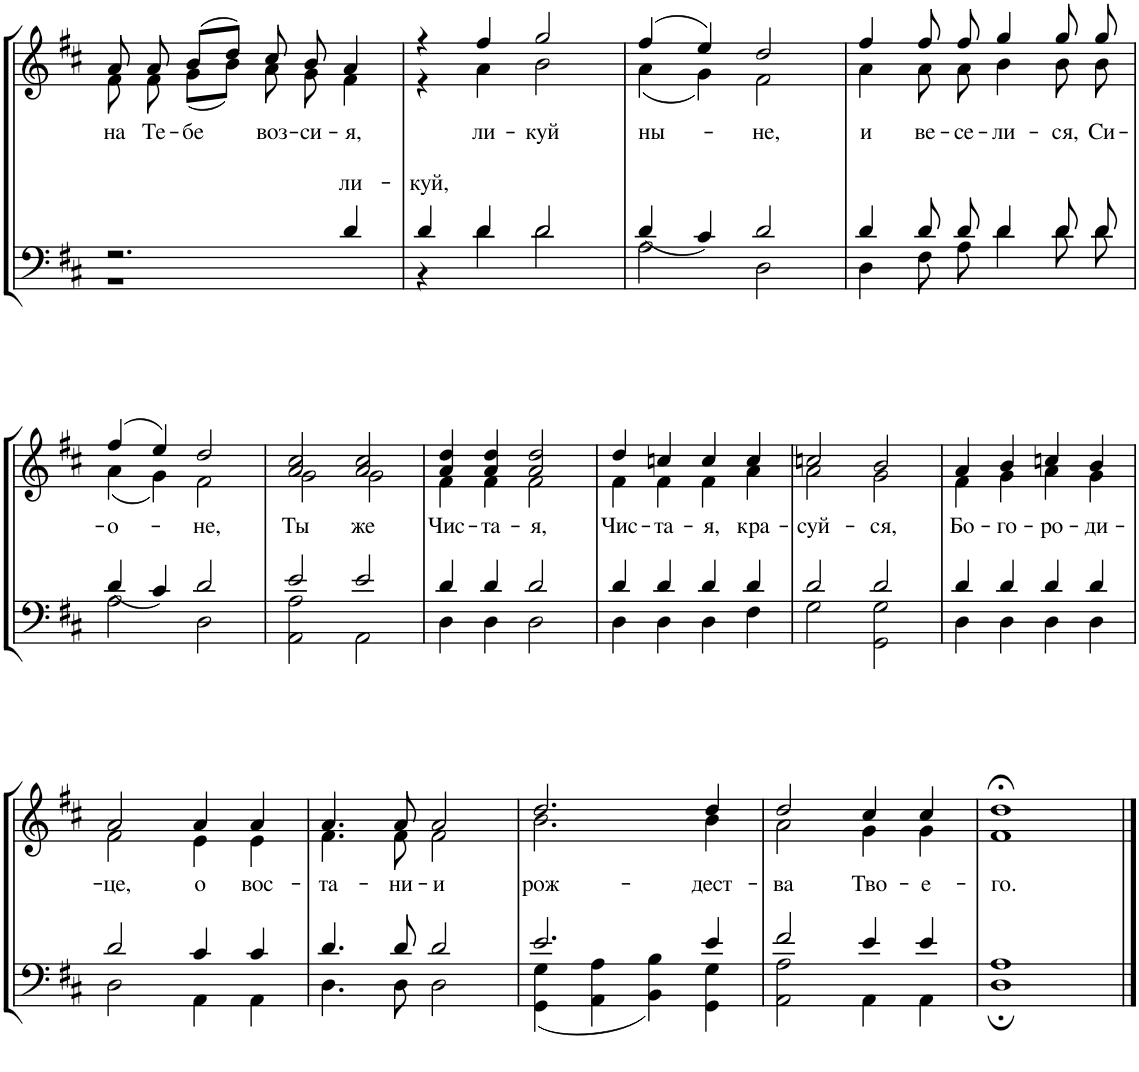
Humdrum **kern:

**kern	**text	**kern	**text
*part1	*part1	*part1	*part1
*staff2	*staff2	*staff1	*staff1
*I"Piano	*	*	*
*I'Pno.	*	*	*
!!LO:PB:g=z
*clefF4	*	*clefG2	*
*k[f#c#]	*	*k[f#c#]	*
*M4/4	*	*M4/4	*
=40	=40	=40	=40
*^	*	*^	*
*	*^	*	*	*	*
!	!	!	!	!	!	!LO:LY:b
1ryy	2.r	1r	.	8a/	8f#\	на
!	!	!	!	!	!	!LO:LY:b
.	.	.	.	8a/	8f#\	Те-
!	!	!	!	!	!	!LO:LY:b
.	.	.	.	(8b/L	(8g\L	-бе
.	.	.	.	8dd/J)	8b\J)	.
!	!	!	!	!	!	!LO:LY:b
.	.	.	.	8cc#/	8a\	воз-
!	!	!	!	!	!	!LO:LY:b
.	.	.	.	8b/	8g\	-си-
!	!	!	!LO:LY:a	!	!	!LO:LY:b
.	4d/	.	ли-	4a/	4f#\	-я,
=41	=41	=41	=41	=41	=41	=41
!	!	!	!LO:LY:a	!	!	!
1ryy	4d/	4r	-куй,	4r	4r	.
!	!	!	!	!	!	!LO:LY:b
.	4d/	4d\	.	4ff#/	4a\	ли-
!	!	!	!	!	!	!LO:LY:b
.	2d/	2d\	.	2gg/	2b\	-куй
=42	=42	=42	=42	=42	=42	=42
!	!	!	!	!	!	!LO:LY:b
1ryy	4d/	2A\	.	(4ff#/	(4a\	ны-
.	4c#/	.	.	4ee/)	4g\)	.
!	!	!	!	!	!	!LO:LY:b
.	2d/	2D\	.	2dd/	2f#\	-не,
=43	=43	=43	=43	=43	=43	=43
!	!	!	!	!	!	!LO:LY:b
1ryy	4d/	4D\	.	4ff#/	4a\	и
!	!	!	!	!	!	!LO:LY:b
.	8d/L	8F#\L	.	8ff#/	8a\	ве-
!	!	!	!	!	!	!LO:LY:b
.	8d/J	8A\J	.	8ff#/	8a\	-се-
!	!	!	!	!	!	!LO:LY:b
.	4d/	4d\	.	4gg/	4b\	-ли-
!	!	!	!	!	!	!LO:LY:b
.	8d/L	8d\L	.	8gg/	8b\	-ся,
!	!	!	!	!	!	!LO:LY:b
.	8d/J	8d\J	.	8gg/	8b\	Си-
!!LO:LB:g=z	!!
=44	=44	=44	=44	=44	=44	=44
!	!	!	!	!	!	!LO:LY:b
1ryy	4d/	2A\	.	(4ff#/	(4a\	-о-
.	4c#/	.	.	4ee/)	4g\)	.
!	!	!	!	!	!	!LO:LY:b
.	2d/	2D\	.	2dd/	2f#\	-не,
=45	=45	=45	=45	=45	=45	=45
!	!	!	!	!	!	!LO:LY:b
1ryy	2e/	2AA\ 2A\	.	2a/ 2cc#/	2g\	Ты
!	!	!	!	!	!	!LO:LY:b
.	2e/	2AA\	.	2a/ 2cc#/	2g\	же
=46	=46	=46	=46	=46	=46	=46
!	!	!	!	!	!	!LO:LY:b
1ryy	4d/	4D\	.	4a/ 4dd/	4f#\	Чис-
!	!	!	!	!	!	!LO:LY:b
.	4d/	4D\	.	4a/ 4dd/	4f#\	-та-
!	!	!	!	!	!	!LO:LY:b
.	2d/	2D\	.	2a/ 2dd/	2f#\	-я,
=47	=47	=47	=47	=47	=47	=47
!	!	!	!	!	!	!LO:LY:b
1ryy	4d/	4D\	.	4dd/	4f#\	Чис-
!	!	!	!	!	!	!LO:LY:b
.	4d/	4D\	.	4ccn/	4f#\	-та-
!	!	!	!	!	!	!LO:LY:b
.	4d/	4D\	.	4cc/	4f#\	-я,
!	!	!	!	!	!	!LO:LY:b
.	4d/	4F#\	.	4cc/	4a\	кра-
=48	=48	=48	=48	=48	=48	=48
!	!	!	!	!	!	!LO:LY:b
1ryy	2d/	2G\	.	2ccn/	2a\	-суй-
!	!	!	!	!	!	!LO:LY:b
.	2d/	2GG\ 2G\	.	2b/	2g\	-ся,
=49	=49	=49	=49	=49	=49	=49
!	!	!	!	!	!	!LO:LY:b
1ryy	4d/	4D\	.	4a/	4f#\	Бо-
!	!	!	!	!	!	!LO:LY:b
.	4d/	4D\	.	4b/	4g\	-го-
!	!	!	!	!	!	!LO:LY:b
.	4d/	4D\	.	4ccn/	4a\	-ро-
!	!	!	!	!	!	!LO:LY:b
.	4d/	4D\	.	4b/	4g\	-ди-
!!LO:LB:g=z	!!
=50	=50	=50	=50	=50	=50	=50
!	!	!	!	!	!	!LO:LY:b
1ryy	2d/	2D\	.	2a/	2f#\	-це,
!	!	!	!	!	!	!LO:LY:b
.	4c#/	4AA\	.	4a/	4e\	о
!	!	!	!	!	!	!LO:LY:b
.	4c#/	4AA\	.	4a/	4e\	вос-
=51	=51	=51	=51	=51	=51	=51
!	!	!	!	!	!	!LO:LY:b
1ryy	4.d/	4.D\	.	4.a/	4.f#\	-та-
!	!	!	!	!	!	!LO:LY:b
.	8d/	8D\	.	8a/	8f#\	-ни-
!	!	!	!	!	!	!LO:LY:b
.	2d/	2D\	.	2a/	2f#\	-и
=52	=52	=52	=52	=52	=52	=52
!	!	!	!	!	!	!LO:LY:b
1ryy	2.e/	4GG\ 4G\	.	2.dd/	2.b\	рож-
.	.	4AA\ 4A\	.	.	.	.
.	.	4BB\ 4B\	.	.	.	.
!	!	!	!	!	!	!LO:LY:b
.	4e/	4GG\ 4G\	.	4dd/	4b\	-дест-
=53	=53	=53	=53	=53	=53	=53
!	!	!	!	!	!	!LO:LY:b
1ryy	2f#/	2AA\ 2A\	.	2dd/	2a\	-ва
!	!	!	!	!	!	!LO:LY:b
.	4e/	4AA\	.	4cc#/	4g\	Тво-
!	!	!	!	!	!	!LO:LY:b
.	4e/	4AA\	.	4cc#/	4g\	-е-
=54	=54	=54	=54	=54	=54	=54
!	!	!	!	!	!	!LO:LY:b
1ryy	1A	1D;	.	1dd;<	1f#	-го.
*v	*v	*v	*	*	*	*
*	*	*v	*v	*
==	==	==	==
*-	*-	*-	*-
